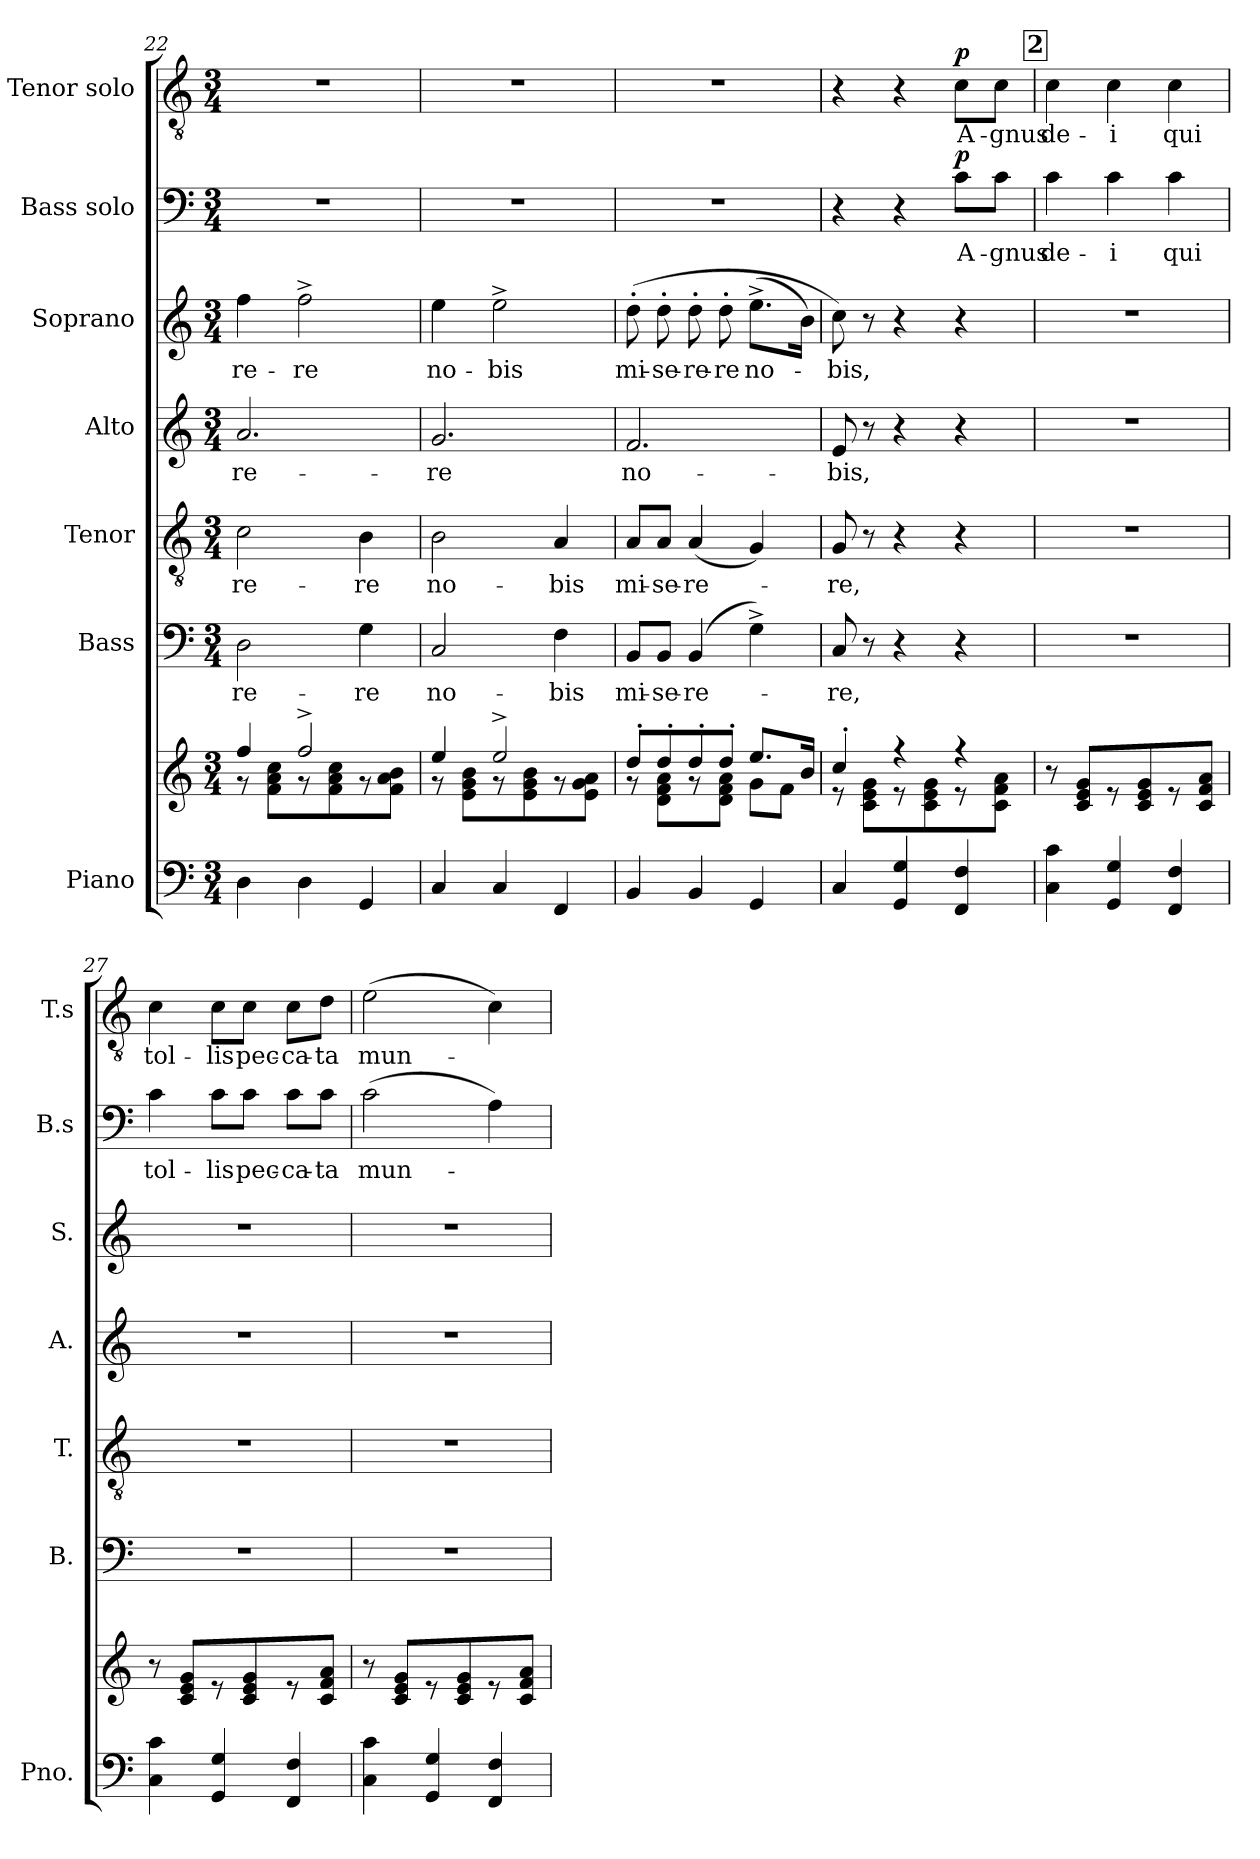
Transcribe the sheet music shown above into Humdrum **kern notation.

**kern	**kern	**kern	**text	**kern	**text	**kern	**text	**kern	**text	**kern	**text	**dynam	**kern	**text	**dynam
*part7	*part7	*part6	*part6	*part5	*part5	*part4	*part4	*part3	*part3	*part2	*part2	*part2	*part1	*part1	*part1
*staff8	*staff7	*staff6	*staff6	*staff5	*staff5	*staff4	*staff4	*staff3	*staff3	*staff2	*staff2	*staff2	*staff1	*staff1	*staff1
*I"Piano	*	*I"Bass	*	*I"Tenor	*	*I"Alto	*	*I"Soprano	*	*I"Bass solo	*	*	*I"Tenor solo	*	*
*I'Pno.	*	*I'B.	*	*I'T.	*	*I'A.	*	*I'S.	*	*I'B.s	*	*	*I'T.s	*	*
*clefF4	*clefG2	*clefF4	*	*clefGv2	*	*clefG2	*	*clefG2	*	*clefF4	*	*	*clefGv2	*	*
*k[]	*k[]	*k[]	*	*k[]	*	*k[]	*	*k[]	*	*k[]	*	*	*k[]	*	*
*M3/4	*M3/4	*M3/4	*	*M3/4	*	*M3/4	*	*M3/4	*	*M3/4	*	*	*M3/4	*	*
=22	=22	=22	=22	=22	=22	=22	=22	=22	=22	=22	=22	=22	=22	=22	=22
*	*^	*	*	*	*	*	*	*	*	*	*	*	*	*	*
4D\	4ff/	8r	2D\	-re-	2c\	-re-	2.a/	-re-	4ff\	-re-	2.r	.	.	2.r	.	.
.	.	8f\ 8a\ 8cc\L	.	.	.	.	.	.	.	.	.	.	.	.	.	.
4D\	2ff^/	8r	.	.	.	.	.	.	2ff^\	-re	.	.	.	.	.	.
.	.	8f\ 8a\ 8cc\	.	.	.	.	.	.	.	.	.	.	.	.	.	.
4GG/	.	8r	4G\	-re	4B\	-re	.	.	.	.	.	.	.	.	.	.
.	.	8f\ 8a\ 8b\J	.	.	.	.	.	.	.	.	.	.	.	.	.	.
=23	=23	=23	=23	=23	=23	=23	=23	=23	=23	=23	=23	=23	=23	=23	=23	=23
4C/	4ee/	8r	2C/	no-	2B\	no-	2.g/	-re	4ee\	no-	2.r	.	.	2.r	.	.
.	.	8e\ 8g\ 8b\L	.	.	.	.	.	.	.	.	.	.	.	.	.	.
4C/	2ee^/	8r	.	.	.	.	.	.	2ee^\	-bis	.	.	.	.	.	.
.	.	8e\ 8g\ 8b\	.	.	.	.	.	.	.	.	.	.	.	.	.	.
4FF/	.	8r	4F\	-bis	4A/	-bis	.	.	.	.	.	.	.	.	.	.
.	.	8e\ 8g\ 8a\J	.	.	.	.	.	.	.	.	.	.	.	.	.	.
=24	=24	=24	=24	=24	=24	=24	=24	=24	=24	=24	=24	=24	=24	=24	=24	=24
4BB/	8dd'/L	8r	8BB/L	mi-	8A/L	mi-	2.f/	no-	(8dd'\	mi-	2.r	.	.	2.r	.	.
.	8dd'/	8d\ 8f\ 8a\L	8BB/J	-se-	8A/J	-se-	.	.	8dd'\	-se-	.	.	.	.	.	.
4BB/	8dd'/	8r	(4BB/	-re-	(4A/	-re-	.	.	8dd'\	-re-	.	.	.	.	.	.
.	8dd'/J	8d\ 8f\ 8a\J	.	.	.	.	.	.	8dd'\	-re	.	.	.	.	.	.
4GG/	8.ee/L	8g\L	4G^\)	.	4G/)	.	.	.	(8.ee^\L	no-	.	.	.	.	.	.
.	.	8f\J	.	.	.	.	.	.	.	.	.	.	.	.	.	.
.	16b/Jk	.	.	.	.	.	.	.	16b\Jk)	.	.	.	.	.	.	.
=25	=25	=25	=25	=25	=25	=25	=25	=25	=25	=25	=25	=25	=25	=25	=25	=25
4C/	4cc'/	8r	8C/	-re,	8G/	-re,	8e/	-bis,	8cc\)	-bis,	4r	.	.	4r	.	.
.	.	8c\ 8e\ 8g\L	8r	.	8r	.	8r	.	8r	.	.	.	.	.	.	.
4GG/ 4G/	4r	8r	4r	.	4r	.	4r	.	4r	.	4r	.	.	4r	.	.
.	.	8c\ 8e\ 8g\	.	.	.	.	.	.	.	.	.	.	.	.	.	.
!	!	!	!	!	!	!	!	!	!	!	!	!	!LO:DY:a	!	!	!LO:DY:a
4FF/ 4F/	4r	8r	4r	.	4r	.	4r	.	4r	.	8c\L	A-	p	8c\L	A-	p
.	.	8c\ 8f\ 8a\J	.	.	.	.	.	.	.	.	8c\J	-gnus	.	8c\J	-gnus	.
*	*v	*v	*	*	*	*	*	*	*	*	*	*	*	*	*	*
!!LO:REH:place=s1:a:B:fs=14:t=2
=26	=26	=26	=26	=26	=26	=26	=26	=26	=26	=26	=26	=26	=26	=26	=26
4C\ 4c\	8r	2.r	.	2.r	.	2.r	.	2.r	.	4c\	de-	.	4c\	de-	.
.	8c/ 8e/ 8g/L	.	.	.	.	.	.	.	.	.	.	.	.	.	.
4GG/ 4G/	8r	.	.	.	.	.	.	.	.	4c\	-i	.	4c\	-i	.
.	8c/ 8e/ 8g/	.	.	.	.	.	.	.	.	.	.	.	.	.	.
4FF/ 4F/	8r	.	.	.	.	.	.	.	.	4c\	qui	.	4c\	qui	.
.	8c/ 8f/ 8a/J	.	.	.	.	.	.	.	.	.	.	.	.	.	.
!!LO:LB:g=z
=27	=27	=27	=27	=27	=27	=27	=27	=27	=27	=27	=27	=27	=27	=27	=27
4C\ 4c\	8r	2.r	.	2.r	.	2.r	.	2.r	.	4c\	tol-	.	4c\	tol-	.
.	8c/ 8e/ 8g/L	.	.	.	.	.	.	.	.	.	.	.	.	.	.
4GG/ 4G/	8r	.	.	.	.	.	.	.	.	8c\L	-lis	.	8c\L	-lis	.
.	8c/ 8e/ 8g/	.	.	.	.	.	.	.	.	8c\J	pec-	.	8c\J	pec-	.
4FF/ 4F/	8r	.	.	.	.	.	.	.	.	8c\L	-ca-	.	8c\L	-ca-	.
.	8c/ 8f/ 8a/J	.	.	.	.	.	.	.	.	8c\J	-ta	.	8d\J	-ta	.
=28	=28	=28	=28	=28	=28	=28	=28	=28	=28	=28	=28	=28	=28	=28	=28
4C\ 4c\	8r	2.r	.	2.r	.	2.r	.	2.r	.	(2c\	mun-	.	(2e\	mun-	.
.	8c/ 8e/ 8g/L	.	.	.	.	.	.	.	.	.	.	.	.	.	.
4GG/ 4G/	8r	.	.	.	.	.	.	.	.	.	.	.	.	.	.
.	8c/ 8e/ 8g/	.	.	.	.	.	.	.	.	.	.	.	.	.	.
4FF/ 4F/	8r	.	.	.	.	.	.	.	.	4A\)	.	.	4c\)	.	.
.	8c/ 8f/ 8a/J	.	.	.	.	.	.	.	.	.	.	.	.	.	.
=	=	=	=	=	=	=	=	=	=	=	=	=	=	=	=
*-	*-	*-	*-	*-	*-	*-	*-	*-	*-	*-	*-	*-	*-	*-	*-
